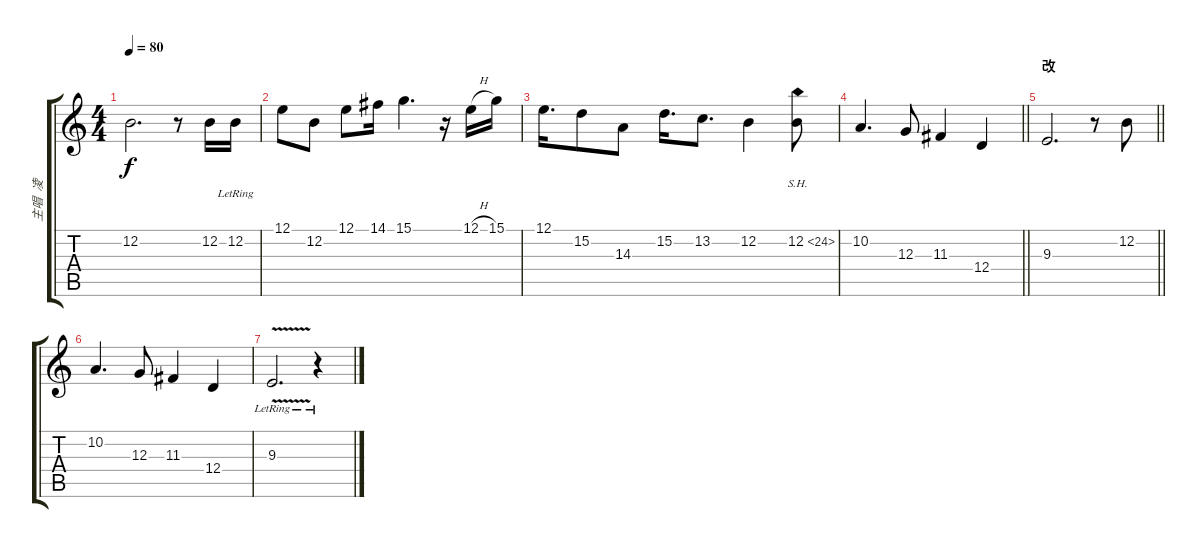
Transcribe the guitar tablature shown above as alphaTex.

\track ("主唱  凌" "主唱  凌") {instrument stringensemble1 bank 3}
\staff {score tabs}
\tuning (E4 B3 G3 D3 A2 E2) {hide}
\ts (4 4)
\tempo 80
\clef g2
\ks c
12.2.2{d dy f} r.8 12.2.16 12.2{lr}.16 |
12.1.8 12.2.8 12.1.8 14.1.16 15.1.4{d} r.16 12.1{h}.16 15.1.16 |
12.1.16{d} 15.2.8 14.3.8 15.2.16{d} 13.2.8{d} 12.2.4 12.2{sh 12}.8 |
\barLineRight lightlight
10.2.4{d} 12.3.8 11.3.4 12.4.4 |
\section ("" "改")
\barLineRight lightlight
9.3.2{d} r.8 12.2.8 |
10.2.4{d} 12.3.8 11.3.4 12.4.4 |
9.3{v lr}.2{d} r.4
